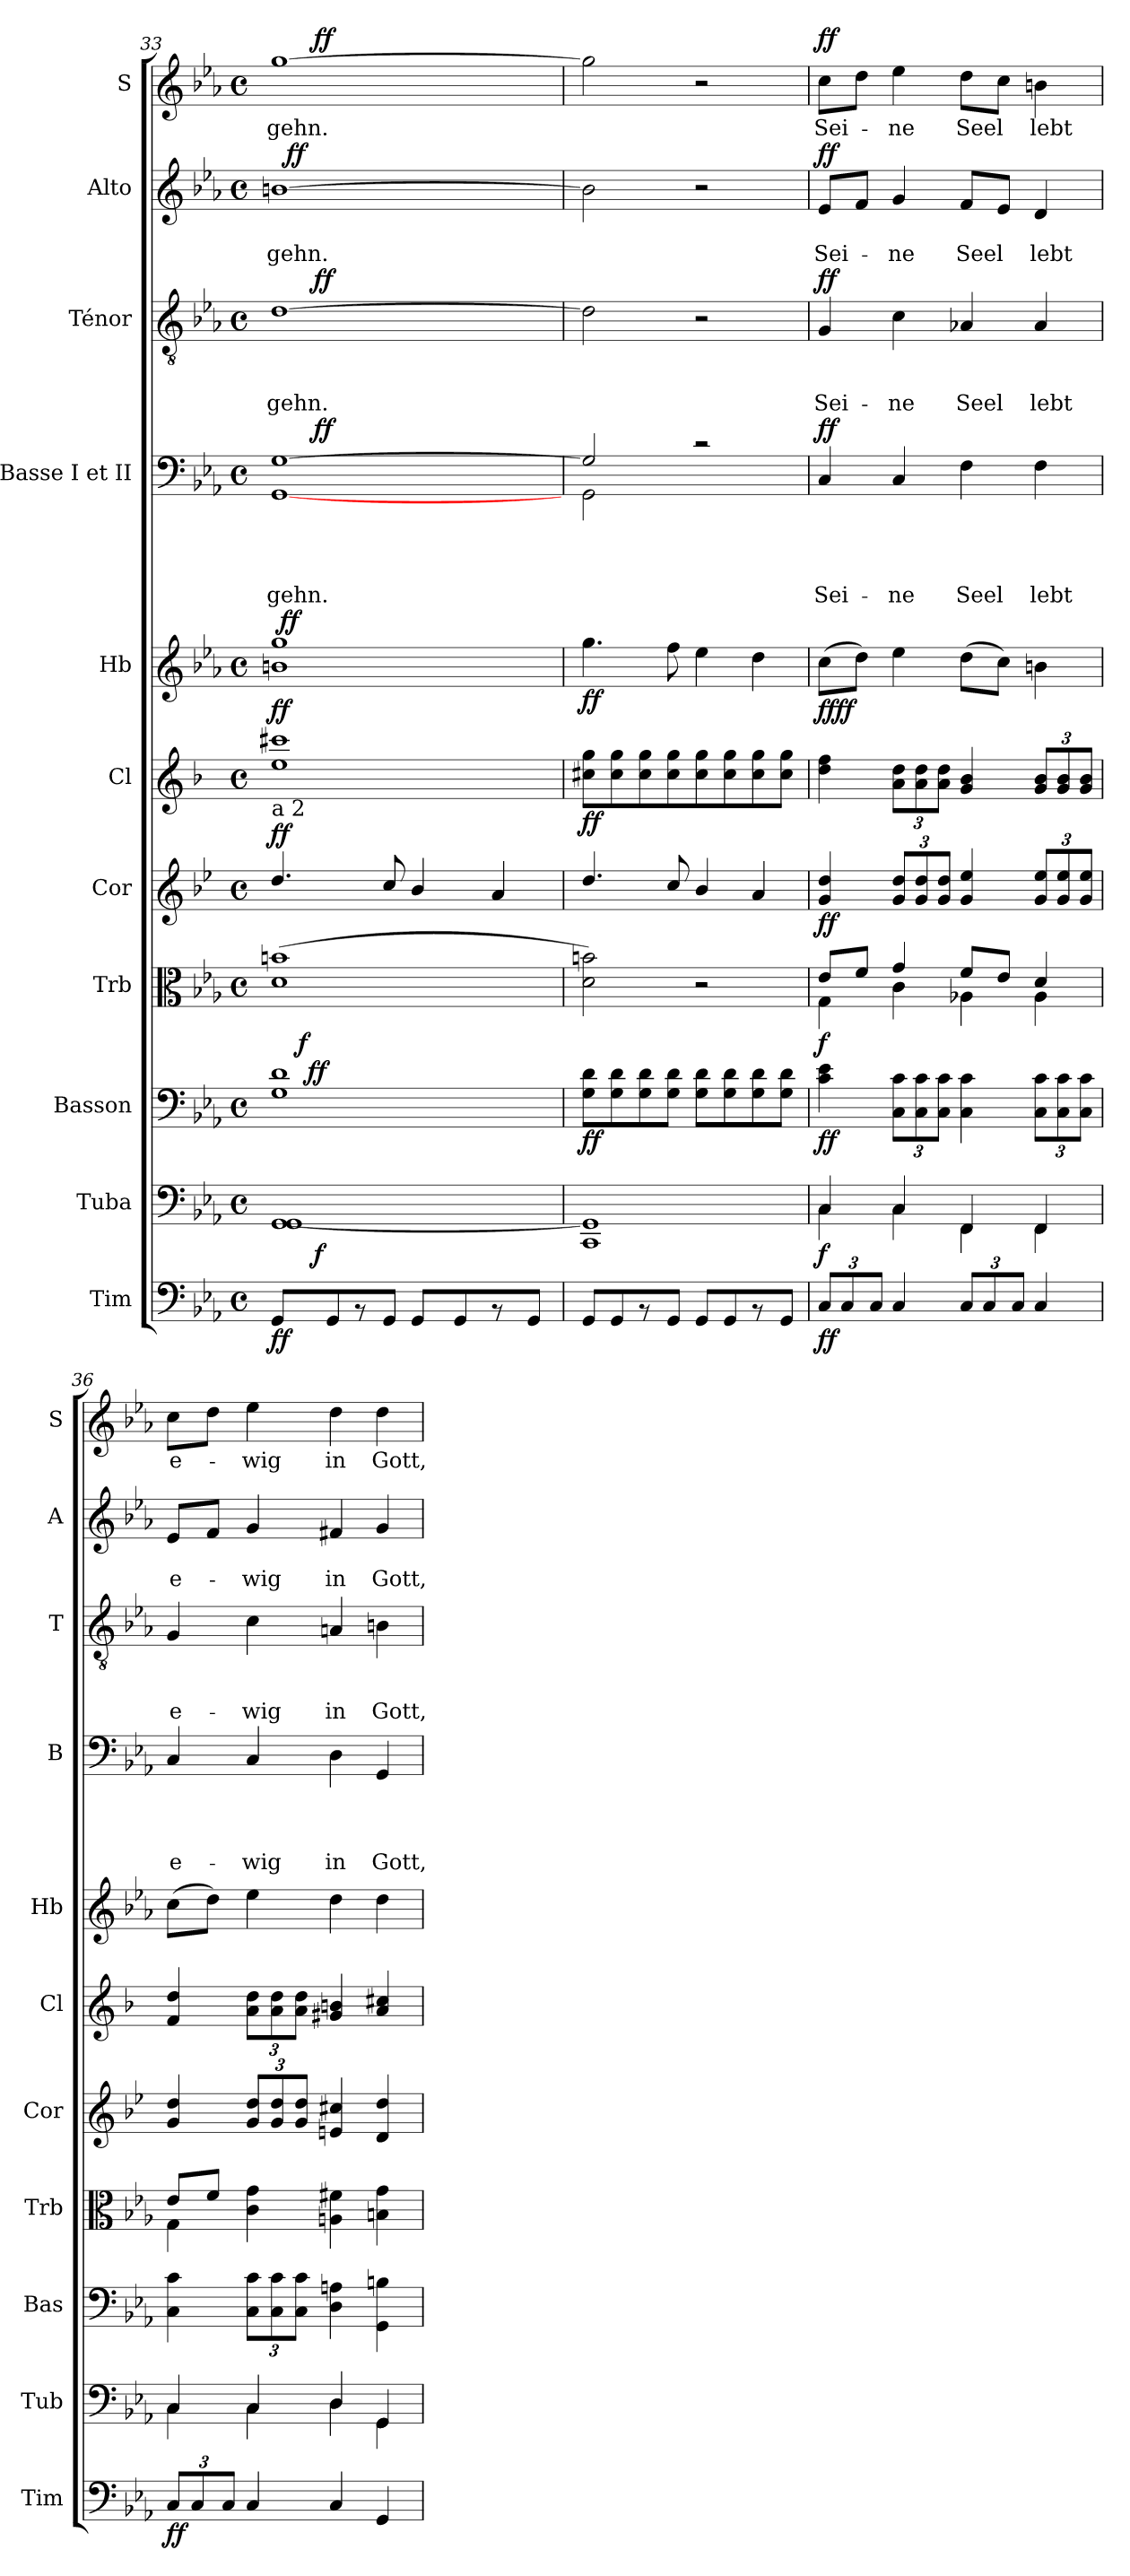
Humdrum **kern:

**kern	**dynam	**kern	**dynam	**kern	**dynam	**kern	**dynam	**kern	**dynam	**kern	**dynam	**kern	**dynam	**kern	**text	**text	**text	**text	**dynam	**kern	**text	**text	**text	**dynam	**kern	**text	**text	**dynam	**kern	**text	**dynam
*part11	*part11	*part10	*part10	*part9	*part9	*part8	*part8	*part7	*part7	*part6	*part6	*part5	*part5	*part4	*part4	*part4	*part4	*part4	*part4	*part3	*part3	*part3	*part3	*part3	*part2	*part2	*part2	*part2	*part1	*part1	*part1
*staff11	*staff11	*staff10	*staff10	*staff9	*staff9	*staff8	*staff8	*staff7	*staff7	*staff6	*staff6	*staff5	*staff5	*staff4	*staff4	*staff4	*staff4	*staff4	*staff4	*staff3	*staff3	*staff3	*staff3	*staff3	*staff2	*staff2	*staff2	*staff2	*staff1	*staff1	*staff1
*I"Tim	*	*I"Tuba	*	*I"Basson	*	*I"Trb	*	*I"Cor	*	*I"Cl	*	*I"Hb	*	*I"Basse I et II	*	*	*	*	*	*I"Ténor	*	*	*	*	*I"Alto	*	*	*	*I"S	*	*
*I'Tim	*	*I'Tub	*	*I'Bas	*	*I'Trb	*	*I'Cor	*	*I'Cl	*	*I'Hb	*	*I'B	*	*	*	*	*	*I'T	*	*	*	*	*I'A	*	*	*	*I'S	*	*
*clefF4	*	*clefF4	*	*clefF4	*	*clefC3	*	*clefG2	*	*clefG2	*	*clefG2	*	*clefF4	*	*	*	*	*	*clefGv2	*	*	*	*	*clefG2	*	*	*	*clefG2	*	*
*	*	*	*	*	*	*	*	*ITrd4c7	*	*ITrd1c2	*	*	*	*	*	*	*	*	*	*	*	*	*	*	*	*	*	*	*	*	*
*k[b-e-a-]	*	*k[b-e-a-]	*	*k[b-e-a-]	*	*k[b-e-a-]	*	*k[b-e-a-]	*	*k[b-e-a-]	*	*k[b-e-a-]	*	*k[b-e-a-]	*	*	*	*	*	*k[b-e-a-]	*	*	*	*	*k[b-e-a-]	*	*	*	*k[b-e-a-]	*	*
*E-:	*	*E-:	*	*E-:	*	*E-:	*	*E-:	*	*E-:	*	*E-:	*	*E-:	*	*	*	*	*	*E-:	*	*	*	*	*E-:	*	*	*	*E-:	*	*
*M4/4	*	*M4/4	*	*M4/4	*	*M4/4	*	*M4/4	*	*M4/4	*	*M4/4	*	*M4/4	*	*	*	*	*	*M4/4	*	*	*	*	*M4/4	*	*	*	*M4/4	*	*
*met(c)	*	*met(c)	*	*met(c)	*	*met(c)	*	*met(c)	*	*met(c)	*	*met(c)	*	*met(c)	*	*	*	*	*	*met(c)	*	*	*	*	*met(c)	*	*	*	*met(c)	*	*
=33	=33	=33	=33	=33	=33	=33	=33	=33	=33	=33	=33	=33	=33	=33	=33	=33	=33	=33	=33	=33	=33	=33	=33	=33	=33	=33	=33	=33	=33	=33	=33
!	!	!	!	!	!	!	!	!LO:TX:a:t=a 2	!	!	!	!	!	!	!	!	!	!	!	!	!	!	!	!	!	!	!	!	!	!	!
!	!LO:DY:b	!	!	!	!	!	!	!	!LO:DY:a	!	!LO:DY:a	!	!	!	!	!	!	!LO:LY:b	!	!	!	!	!LO:LY:b	!	!	!	!LO:LY:b	!	!	!LO:LY:b	!
*	*	*^	*	*^	*	*^	*	*	*	*	*	*^	*	*^	*	*	*	*	*	*^	*	*	*	*	*^	*	*	*	*^	*	*
8GG/L	ff	[<1GG 1GG	16.ryy	.	1G 1d	12ryy	.	(<1d 1bn	16ryy	.	4.g/	ff	1dd 1bbn	ff	1bn 1gg	48ryy	.	[>1GG [>1G	16.ryy	.	.	.	-gehn.	.	[>1d	16.ryy	.	.	-gehn.	.	[>1bn	32ryy	.	-gehn.	.	[>1gg	16.ryy	-gehn.	.
!	!	!	!	!	!	!	!	!	!	!	!	!	!	!	!	!	!LO:DY:a	!	!	!	!	!	!	!	!	!	!	!	!	!	!	!	!	!	!	!	!	!	!
.	.	.	.	.	.	.	.	.	.	.	.	.	.	.	.	3%2ryy	ff	.	.	.	.	.	.	.	.	.	.	.	.	.	.	.	.	.	.	.	.	.	.
!	!	!	!	!	!	!	!	!	!	!	!	!	!	!	!	!	!	!	!	!	!	!	!	!	!	!	!	!	!	!	!	!	!	!	!LO:DY:a	!	!	!	!
.	.	.	.	.	.	.	.	.	.	.	.	.	.	.	.	.	.	.	.	.	.	.	.	.	.	.	.	.	.	.	.	2ryy	.	.	ff	.	.	.	.
!	!	!	!	!	!	!	!	!	!	!LO:DY:b	!	!	!	!	!	!	!	!	!	!	!	!	!	!	!	!	!	!	!	!	!	!	!	!	!	!	!	!	!
.	.	.	.	.	.	.	.	.	2...ryy	f	.	.	.	.	.	.	.	.	.	.	.	.	.	.	.	.	.	.	.	.	.	.	.	.	.	.	.	.	.
!	!	!	!	!	!	!	!LO:DY:a	!	!	!	!	!	!	!	!	!	!	!	!	!	!	!	!	!	!	!	!	!	!	!	!	!	!	!	!	!	!	!	!
.	.	.	.	.	.	3%2ryy	ff	.	.	.	.	.	.	.	.	.	.	.	.	.	.	.	.	.	.	.	.	.	.	.	.	.	.	.	.	.	.	.	.
!	!	!	!	!LO:DY:b	!	!	!	!	!	!	!	!	!	!	!	!	!	!	!	!	!	!	!	!LO:DY:a	!	!	!	!	!	!LO:DY:a	!	!	!	!	!	!	!	!	!LO:DY:a
.	.	.	2ryy	f	.	.	.	.	.	.	.	.	.	.	.	.	.	.	2ryy	.	.	.	.	ff	.	2ryy	.	.	.	ff	.	.	.	.	.	.	2ryy	.	ff
8GG/	.	.	.	.	.	.	.	.	.	.	.	.	.	.	.	.	.	.	.	.	.	.	.	.	.	.	.	.	.	.	.	.	.	.	.	.	.	.	.
8rAA	.	.	.	.	.	.	.	.	.	.	.	.	.	.	.	.	.	.	.	.	.	.	.	.	.	.	.	.	.	.	.	.	.	.	.	.	.	.	.
8GG/J	.	.	.	.	.	.	.	.	.	.	8f/	.	.	.	.	.	.	.	.	.	.	.	.	.	.	.	.	.	.	.	.	.	.	.	.	.	.	.	.
8GG/L	.	.	.	.	.	.	.	.	.	.	4e-/	.	.	.	.	.	.	.	.	.	.	.	.	.	.	.	.	.	.	.	.	.	.	.	.	.	.	.	.
.	.	.	.	.	.	.	.	.	.	.	.	.	.	.	.	.	.	.	.	.	.	.	.	.	.	.	.	.	.	.	.	4...ryy	.	.	.	.	.	.	.
.	.	.	4ryy	.	.	.	.	.	.	.	.	.	.	.	.	.	.	.	4ryy	.	.	.	.	.	.	4ryy	.	.	.	.	.	.	.	.	.	.	4ryy	.	.
8GG/	.	.	.	.	.	.	.	.	.	.	.	.	.	.	.	.	.	.	.	.	.	.	.	.	.	.	.	.	.	.	.	.	.	.	.	.	.	.	.
.	.	.	.	.	.	.	.	.	.	.	.	.	.	.	.	6...ryy	.	.	.	.	.	.	.	.	.	.	.	.	.	.	.	.	.	.	.	.	.	.	.
8rAA	.	.	.	.	.	6.ryy	.	.	.	.	4d/	.	.	.	.	.	.	.	.	.	.	.	.	.	.	.	.	.	.	.	.	.	.	.	.	.	.	.	.
.	.	.	8ryy	.	.	.	.	.	.	.	.	.	.	.	.	.	.	.	8ryy	.	.	.	.	.	.	8ryy	.	.	.	.	.	.	.	.	.	.	8ryy	.	.
8GG/J	.	.	.	.	.	.	.	.	.	.	.	.	.	.	.	.	.	.	.	.	.	.	.	.	.	.	.	.	.	.	.	.	.	.	.	.	.	.	.
.	.	.	32ryy	.	.	.	.	.	.	.	.	.	.	.	.	.	.	.	32ryy	.	.	.	.	.	.	32ryy	.	.	.	.	.	.	.	.	.	.	32ryy	.	.
!!LO:PB:g=z
=34	=34	=34	=34	=34	=34	=34	=34	=34	=34	=34	=34	=34	=34	=34	=34	=34	=34	=34	=34	=34	=34	=34	=34	=34	=34	=34	=34	=34	=34	=34	=34	=34	=34	=34	=34	=34	=34	=34	=34
!	!	!	!	!	!	!	!LO:DY:b	!	!	!	!	!	!	!LO:DY:b	!	!	!LO:DY:b	!	!	!	!	!	!	!	!	!	!	!	!	!	!	!	!	!	!	!	!	!	!
*	*	*v	*v	*	*	*	*	*v	*v	*	*	*	*	*	*v	*v	*	*	*	*	*	*	*	*	*v	*v	*	*	*	*	*v	*v	*	*	*	*v	*v	*	*
*	*	*	*	*v	*v	*	*	*	*	*	*	*	*	*	*	*	*	*	*	*	*	*	*	*	*	*	*	*	*	*	*	*	*
8GG/L	.	1CC 1GG]	.	8G\ 8d\L	ff	2d\ 2bn\)	.	4.g/	.	8bn\ 8ff\L	ff	4.gg\	ff	2G/]	2GG\	.	.	.	.	.	2d\]	.	.	.	.	2bn\]	.	.	.	2gg\]	.	.
8GG/	.	.	.	8G\ 8d\	.	.	.	.	.	8b\ 8ff\	.	.	.	.	.	.	.	.	.	.	.	.	.	.	.	.	.	.	.	.	.	.
8rAA	.	.	.	8G\ 8d\	.	.	.	.	.	8b\ 8ff\	.	.	.	.	.	.	.	.	.	.	.	.	.	.	.	.	.	.	.	.	.	.
8GG/J	.	.	.	8G\ 8d\J	.	.	.	8f/	.	8b\ 8ff\	.	8ff\	.	.	.	.	.	.	.	.	.	.	.	.	.	.	.	.	.	.	.	.
8GG/L	.	.	.	8G\ 8d\L	.	2r	.	4e-/	.	8b\ 8ff\	.	4ee-\	.	2rc	2ryy	.	.	.	.	.	2r	.	.	.	.	2r	.	.	.	2r	.	.
8GG/	.	.	.	8G\ 8d\	.	.	.	.	.	8b\ 8ff\	.	.	.	.	.	.	.	.	.	.	.	.	.	.	.	.	.	.	.	.	.	.
8rAA	.	.	.	8G\ 8d\	.	.	.	4d/	.	8b\ 8ff\	.	4dd\	.	.	.	.	.	.	.	.	.	.	.	.	.	.	.	.	.	.	.	.
8GG/J	.	.	.	8G\ 8d\J	.	.	.	.	.	8b\ 8ff\J	.	.	.	.	.	.	.	.	.	.	.	.	.	.	.	.	.	.	.	.	.	.
*	*	*	*	*	*	*	*	*	*	*	*	*	*	*v	*v	*	*	*	*	*	*	*	*	*	*	*	*	*	*	*	*	*
=35	=35	=35	=35	=35	=35	=35	=35	=35	=35	=35	=35	=35	=35	=35	=35	=35	=35	=35	=35	=35	=35	=35	=35	=35	=35	=35	=35	=35	=35	=35	=35
*Xbrackettup	*	*	*	*	*	*	*	*	*	*	*	*	*	*	*	*	*	*	*	*	*	*	*	*	*	*	*	*	*	*	*
*	*	*^	*	*	*	*^	*	*	*	*	*	*	*	*	*	*	*	*	*	*	*	*	*	*	*	*	*	*	*	*	*
!	!LO:DY:b	!	!	!LO:DY:b	!	!LO:DY:b	!	!	!LO:DY:b	!	!LO:DY:b	!	!LO:DY:b	!	!	!	!	!	!	!LO:LY:b	!	!	!	!	!LO:LY:b	!	!	!	!LO:LY:b	!	!	!LO:LY:b	!
!	!	!	!	!	!	!	!	!	!	!	!	!	!LO:DY:n=1:a	!	!	!	!	!	!	!	!LO:DY:a	!	!	!	!	!LO:DY:a	!	!	!	!LO:DY:a	!	!	!LO:DY:a
12C/L	ff	4C/	4C\	f	4c\ 4e-\	ff	8e-/L	4G\	f	4c/ 4g/	ff	4cc\ 4ee-\	ff ff	(>8cc\L	.	4C/	.	.	.	Sei-	ff	4G/	.	.	Sei-	ff	8e-/L	.	Sei-	ff	8cc\L	Sei-	ff
12C/	.	.	.	.	.	.	.	.	.	.	.	.	.	.	.	.	.	.	.	.	.	.	.	.	.	.	.	.	.	.	.	.	.
.	.	.	.	.	.	.	8f/J	.	.	.	.	.	.	8dd\J)	.	.	.	.	.	.	.	.	.	.	.	.	8f/J	.	.	.	8dd\J	.	.
12C/J	.	.	.	.	.	.	.	.	.	.	.	.	.	.	.	.	.	.	.	.	.	.	.	.	.	.	.	.	.	.	.	.	.
*	*	*	*	*	*Xbrackettup	*	*	*	*	*Xbrackettup	*	*Xbrackettup	*	*	*	*	*	*	*	*	*	*	*	*	*	*	*	*	*	*	*	*	*
!	!	!	!	!	!	!	!	!	!	!	!	!	!	!	!	!	!	!	!	!LO:LY:b	!	!	!	!	!LO:LY:b	!	!	!	!LO:LY:b	!	!	!LO:LY:b	!
4C/	.	4C/	4C\	.	12C\ 12c\L	.	4g/	4c\	.	12c/ 12g/L	.	12g\ 12cc\L	.	4ee-\	.	4C/	.	.	.	-ne	.	4c\	.	.	-ne	.	4g/	.	-ne	.	4ee-\	-ne	.
.	.	.	.	.	12C\ 12c\	.	.	.	.	12c/ 12g/	.	12g\ 12cc\	.	.	.	.	.	.	.	.	.	.	.	.	.	.	.	.	.	.	.	.	.
.	.	.	.	.	12C\ 12c\J	.	.	.	.	12c/ 12g/J	.	12g\ 12cc\J	.	.	.	.	.	.	.	.	.	.	.	.	.	.	.	.	.	.	.	.	.
!	!	!	!	!	!	!	!	!	!	!	!	!	!	!	!	!	!	!	!	!LO:LY:b	!	!	!	!	!LO:LY:b	!	!	!	!LO:LY:b	!	!	!LO:LY:b	!
12C/L	.	4FF/	4FF\	.	4C\ 4c\	.	8f/L	4A-X\	.	4c/ 4a-/	.	4f/ 4a-/	.	(>8dd\L	.	4F\	.	.	.	Seel	.	4A-X/	.	.	Seel	.	8f/L	.	Seel	.	8dd\L	Seel	.
12C/	.	.	.	.	.	.	.	.	.	.	.	.	.	.	.	.	.	.	.	.	.	.	.	.	.	.	.	.	.	.	.	.	.
.	.	.	.	.	.	.	8e-/J	.	.	.	.	.	.	8cc\J)	.	.	.	.	.	.	.	.	.	.	.	.	8e-/J	.	.	.	8cc\J	.	.
12C/J	.	.	.	.	.	.	.	.	.	.	.	.	.	.	.	.	.	.	.	.	.	.	.	.	.	.	.	.	.	.	.	.	.
!	!	!	!	!	!	!	!	!	!	!	!	!	!	!	!	!	!	!	!	!LO:LY:b	!	!	!	!	!LO:LY:b	!	!	!	!LO:LY:b	!	!	!LO:LY:b	!
4C/	.	4FF/	4FF\	.	12C\ 12c\L	.	4d/	4A-\	.	12c/ 12a-/L	.	12f/ 12a-/L	.	4bn\	.	4F\	.	.	.	lebt	.	4A-/	.	.	lebt	.	4d/	.	lebt	.	4bn\	lebt	.
.	.	.	.	.	12C\ 12c\	.	.	.	.	12c/ 12a-/	.	12f/ 12a-/	.	.	.	.	.	.	.	.	.	.	.	.	.	.	.	.	.	.	.	.	.
.	.	.	.	.	12C\ 12c\J	.	.	.	.	12c/ 12a-/J	.	12f/ 12a-/J	.	.	.	.	.	.	.	.	.	.	.	.	.	.	.	.	.	.	.	.	.
=36	=36	=36	=36	=36	=36	=36	=36	=36	=36	=36	=36	=36	=36	=36	=36	=36	=36	=36	=36	=36	=36	=36	=36	=36	=36	=36	=36	=36	=36	=36	=36	=36	=36
!	!LO:DY:b	!	!	!	!	!	!	!	!	!	!	!	!	!	!	!	!	!	!	!LO:LY:b	!	!	!	!	!LO:LY:b	!	!	!	!LO:LY:b	!	!	!LO:LY:b	!
12C/L	ff	4C/	4C\	.	4C\ 4c\	.	8e-/L	4G\	.	4c/ 4g/	.	4e-/ 4cc/	.	(>8cc\L	.	4C/	.	.	.	e-	.	4G/	.	.	e-	.	8e-/L	.	e-	.	8cc\L	e-	.
12C/	.	.	.	.	.	.	.	.	.	.	.	.	.	.	.	.	.	.	.	.	.	.	.	.	.	.	.	.	.	.	.	.	.
.	.	.	.	.	.	.	8f/J	.	.	.	.	.	.	8dd\J)	.	.	.	.	.	.	.	.	.	.	.	.	8f/J	.	.	.	8dd\J	.	.
12C/J	.	.	.	.	.	.	.	.	.	.	.	.	.	.	.	.	.	.	.	.	.	.	.	.	.	.	.	.	.	.	.	.	.
!	!	!	!	!	!	!	!	!	!	!	!	!	!	!	!	!	!	!	!	!LO:LY:b	!	!	!	!	!LO:LY:b	!	!	!	!LO:LY:b	!	!	!LO:LY:b	!
4C/	.	4C/	4C\	.	12C\ 12c\L	.	2.ryy	4c\ 4g\	.	12c/ 12g/L	.	12g\ 12cc\L	.	4ee-\	.	4C/	.	.	.	-wig	.	4c\	.	.	-wig	.	4g/	.	-wig	.	4ee-\	-wig	.
.	.	.	.	.	12C\ 12c\	.	.	.	.	12c/ 12g/	.	12g\ 12cc\	.	.	.	.	.	.	.	.	.	.	.	.	.	.	.	.	.	.	.	.	.
.	.	.	.	.	12C\ 12c\J	.	.	.	.	12c/ 12g/J	.	12g\ 12cc\J	.	.	.	.	.	.	.	.	.	.	.	.	.	.	.	.	.	.	.	.	.
!	!	!	!	!	!	!	!	!	!	!	!	!	!	!	!	!	!	!	!	!LO:LY:b	!	!	!	!	!LO:LY:b	!	!	!	!LO:LY:b	!	!	!LO:LY:b	!
4C/	.	4D/	4D\	.	4D\ 4An\	.	.	4An\ 4f#X\	.	4An/ 4f#X/	.	4f#X/ 4an/	.	4dd\	.	4D\	.	.	.	in	.	4An/	.	.	in	.	4f#X/	.	in	.	4dd\	in	.
!	!	!	!	!	!	!	!	!	!	!	!	!	!	!	!	!	!	!	!	!LO:LY:b	!	!	!	!	!LO:LY:b	!	!	!	!LO:LY:b	!	!	!LO:LY:b	!
4GG/	.	4GG/	4GG\	.	4GG\ 4Bn\	.	.	4Bn\ 4g\	.	4G/ 4g/	.	4g/ 4bn/	.	4dd\	.	4GG/	.	.	.	Gott,	.	4Bn\	.	.	Gott,	.	4g/	.	Gott,	.	4dd\	Gott,	.
*	*	*v	*v	*	*	*	*v	*v	*	*	*	*	*	*	*	*	*	*	*	*	*	*	*	*	*	*	*	*	*	*	*	*	*
=	=	=	=	=	=	=	=	=	=	=	=	=	=	=	=	=	=	=	=	=	=	=	=	=	=	=	=	=	=	=	=
*-	*-	*-	*-	*-	*-	*-	*-	*-	*-	*-	*-	*-	*-	*-	*-	*-	*-	*-	*-	*-	*-	*-	*-	*-	*-	*-	*-	*-	*-	*-	*-
